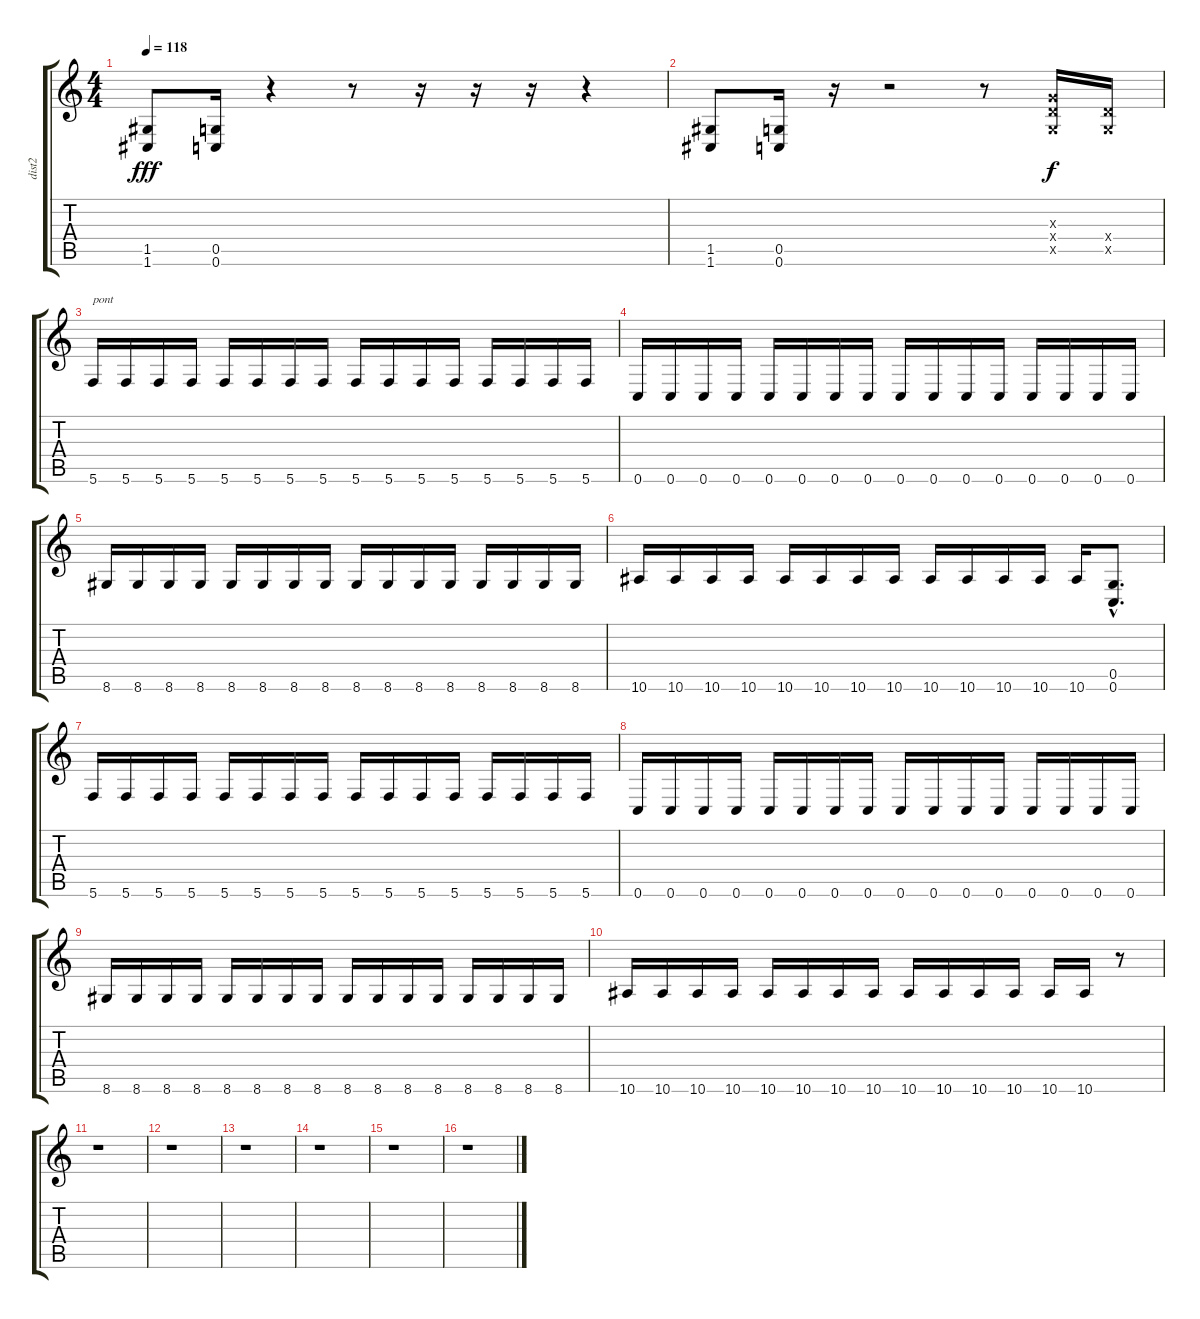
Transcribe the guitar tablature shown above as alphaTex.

\track ("dist2" "dist2") {instrument distortionguitar}
\staff {score tabs}
\tuning (E4 B3 G3 D3 G2 C2) {hide}
\ts (4 4)
\tempo 118
\clef g2
\ks c
(1.5 1.6).8{dy fff} (0.5 0.6).16 r.4 r.8 r.16 r.16 r.16 r.4 |
(1.5 1.6).8 (0.5 0.6).16 r.16 r.2 r.8 (0.3{x} 0.4{x} 0.5{x}).16{dy f} (0.4{x} 0.5{x}).16 |
5.6.16{txt "pont"} 5.6.16 5.6.16 5.6.16 5.6.16 5.6.16 5.6.16 5.6.16 5.6.16 5.6.16 5.6.16 5.6.16 5.6.16 5.6.16 5.6.16 5.6.16 |
0.6.16 0.6.16 0.6.16 0.6.16 0.6.16 0.6.16 0.6.16 0.6.16 0.6.16 0.6.16 0.6.16 0.6.16 0.6.16 0.6.16 0.6.16 0.6.16 |
8.6.16 8.6.16 8.6.16 8.6.16 8.6.16 8.6.16 8.6.16 8.6.16 8.6.16 8.6.16 8.6.16 8.6.16 8.6.16 8.6.16 8.6.16 8.6.16 |
10.6.16 10.6.16 10.6.16 10.6.16 10.6.16 10.6.16 10.6.16 10.6.16 10.6.16 10.6.16 10.6.16 10.6.16 10.6.16 (0.5{hac} 0.6{hac}).8{d} |
5.6.16 5.6.16 5.6.16 5.6.16 5.6.16 5.6.16 5.6.16 5.6.16 5.6.16 5.6.16 5.6.16 5.6.16 5.6.16 5.6.16 5.6.16 5.6.16 |
0.6.16 0.6.16 0.6.16 0.6.16 0.6.16 0.6.16 0.6.16 0.6.16 0.6.16 0.6.16 0.6.16 0.6.16 0.6.16 0.6.16 0.6.16 0.6.16 |
8.6.16 8.6.16 8.6.16 8.6.16 8.6.16 8.6.16 8.6.16 8.6.16 8.6.16 8.6.16 8.6.16 8.6.16 8.6.16 8.6.16 8.6.16 8.6.16 |
10.6.16 10.6.16 10.6.16 10.6.16 10.6.16 10.6.16 10.6.16 10.6.16 10.6.16 10.6.16 10.6.16 10.6.16 10.6.16 10.6.16 r.8 |
r.1 |
r.1 |
r.1 |
r.1 |
r.1 |
r.1
